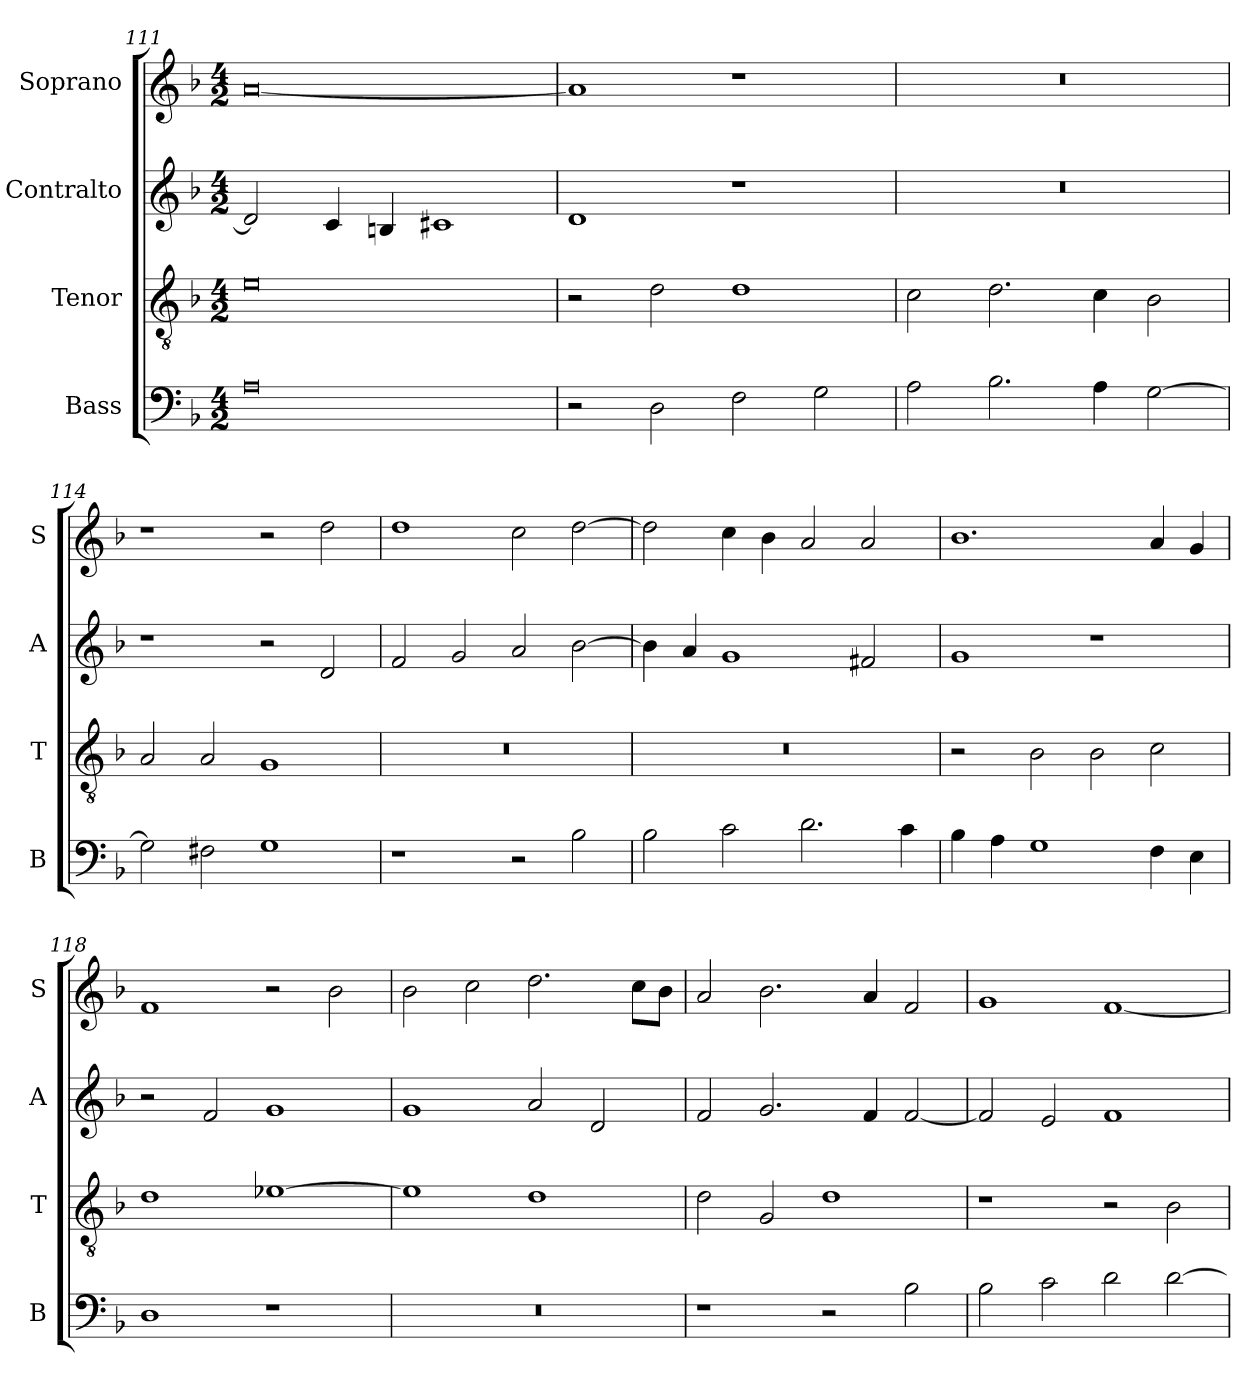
**kern	**kern	**kern	**kern
*part4	*part3	*part2	*part1
*staff4	*staff3	*staff2	*staff1
*I"Bass	*I"Tenor	*I"Contralto	*I"Soprano
*I'B	*I'T	*I'A	*I'S
*clefF4	*clefGv2	*clefG2	*clefG2
*k[b-]	*k[b-]	*k[b-]	*k[b-]
*G:dor	*G:dor	*G:dor	*G:dor
*M4/2	*M4/2	*M4/2	*M4/2
=111	=111	=111	=111
0A	0e	2d]	[0a
.	.	4c	.
.	.	4Bn	.
.	.	1c#X	.
=112	=112	=112	=112
2r	2r	1d	1a]
2D	2d	.	.
2F	1d	1r	1r
2G	.	.	.
=113	=113	=113	=113
2A	2c	0r	0r
2.B-	2.d	.	.
4A	4c	.	.
[2G	2B-	.	.
=114	=114	=114	=114
2G]	2A	1r	1r
2F#X	2A	.	.
1G	1G	2r	2r
.	.	2d	2dd
=115	=115	=115	=115
1r	0r	2f	1dd
.	.	2g	.
2r	.	2a	2cc
2B-	.	[2b-	[2dd
=116	=116	=116	=116
2B-	0r	4b-]	2dd]
.	.	4a	.
2c	.	1g	4cc
.	.	.	4b-
2.d	.	.	2a
.	.	2f#X	2a
4c	.	.	.
=117	=117	=117	=117
4B-	2r	1g	1.b-
4A	.	.	.
1G	2B-	.	.
.	2B-	1r	.
4F	2c	.	4a
4E	.	.	4g
=118	=118	=118	=118
1D	1d	2r	1f
.	.	2f	.
1r	[1e-X	1g	2r
.	.	.	2b-
=119	=119	=119	=119
0r	1e-]	1g	2b-
.	.	.	2cc
.	1d	2a	2.dd
.	.	2d	.
.	.	.	8cc\L
.	.	.	8b-\J
=120	=120	=120	=120
1r	2d	2f	2a
.	2G	2.g	2.b-
2r	1d	.	.
.	.	4f	4a
2B-	.	[2f	2f
=121	=121	=121	=121
2B-	1r	2f]	1g
2c	.	2e	.
2d	2r	1f	[1f
[2d	2B-	.	.
=	=	=	=
*-	*-	*-	*-
